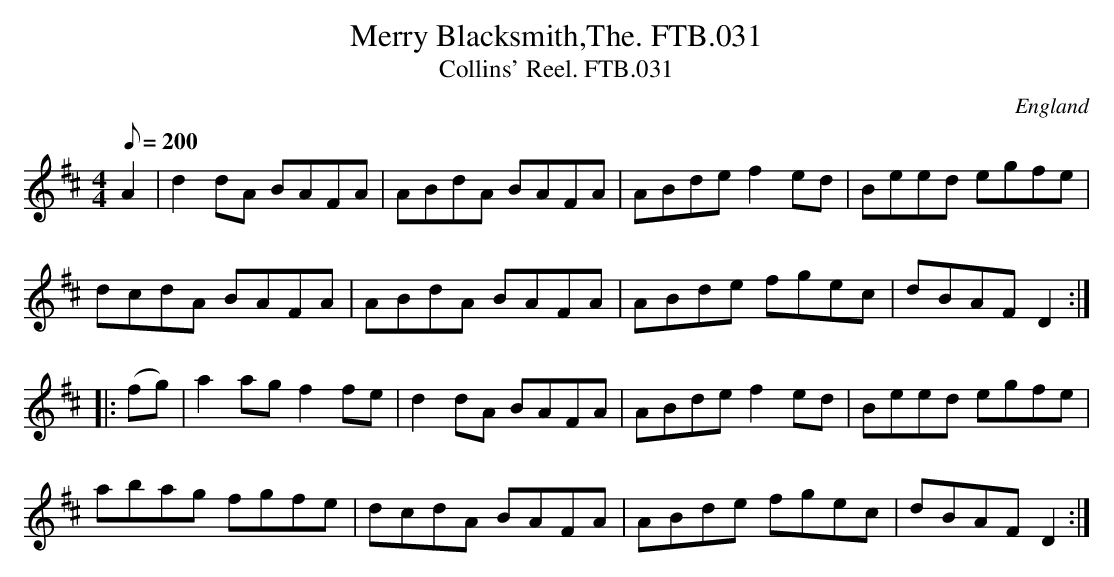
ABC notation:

X:1
T:Merry Blacksmith,The. FTB.031
T:Collins' Reel. FTB.031
M:4/4
Q:200
O:England
K:D
A2|d2dA BAFA|ABdA BAFA|ABdef2ed|Beed egfe|
dcdA BAFA|ABdA BAFA|ABde fgec|dBAFD2:|
|:(fg)|a2agf2fe|d2dA BAFA|ABdef2ed|Beed egfe|
abag fgfe|dcdA BAFA|ABde fgec|dBAFD2:|
